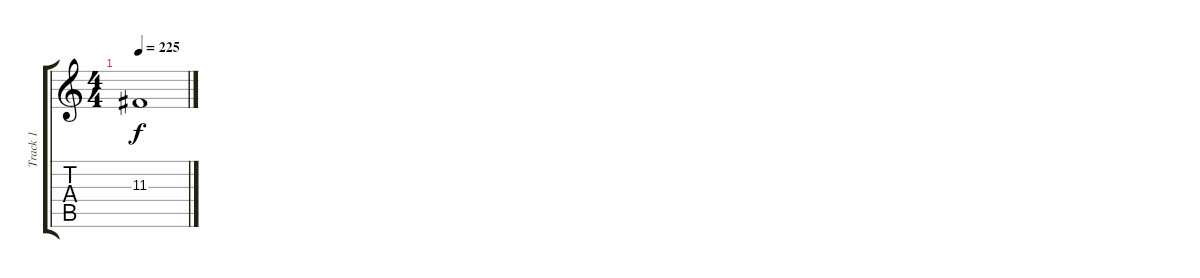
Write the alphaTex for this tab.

\track ("Track 1" "Track 1") {instrument lead5charang}
\staff {score tabs}
\tuning (E4 B3 G3 D3 A2 E2) {hide}
\ts (4 4)
\tempo 225
\clef g2
\ks c
11.3.1{dy f}
